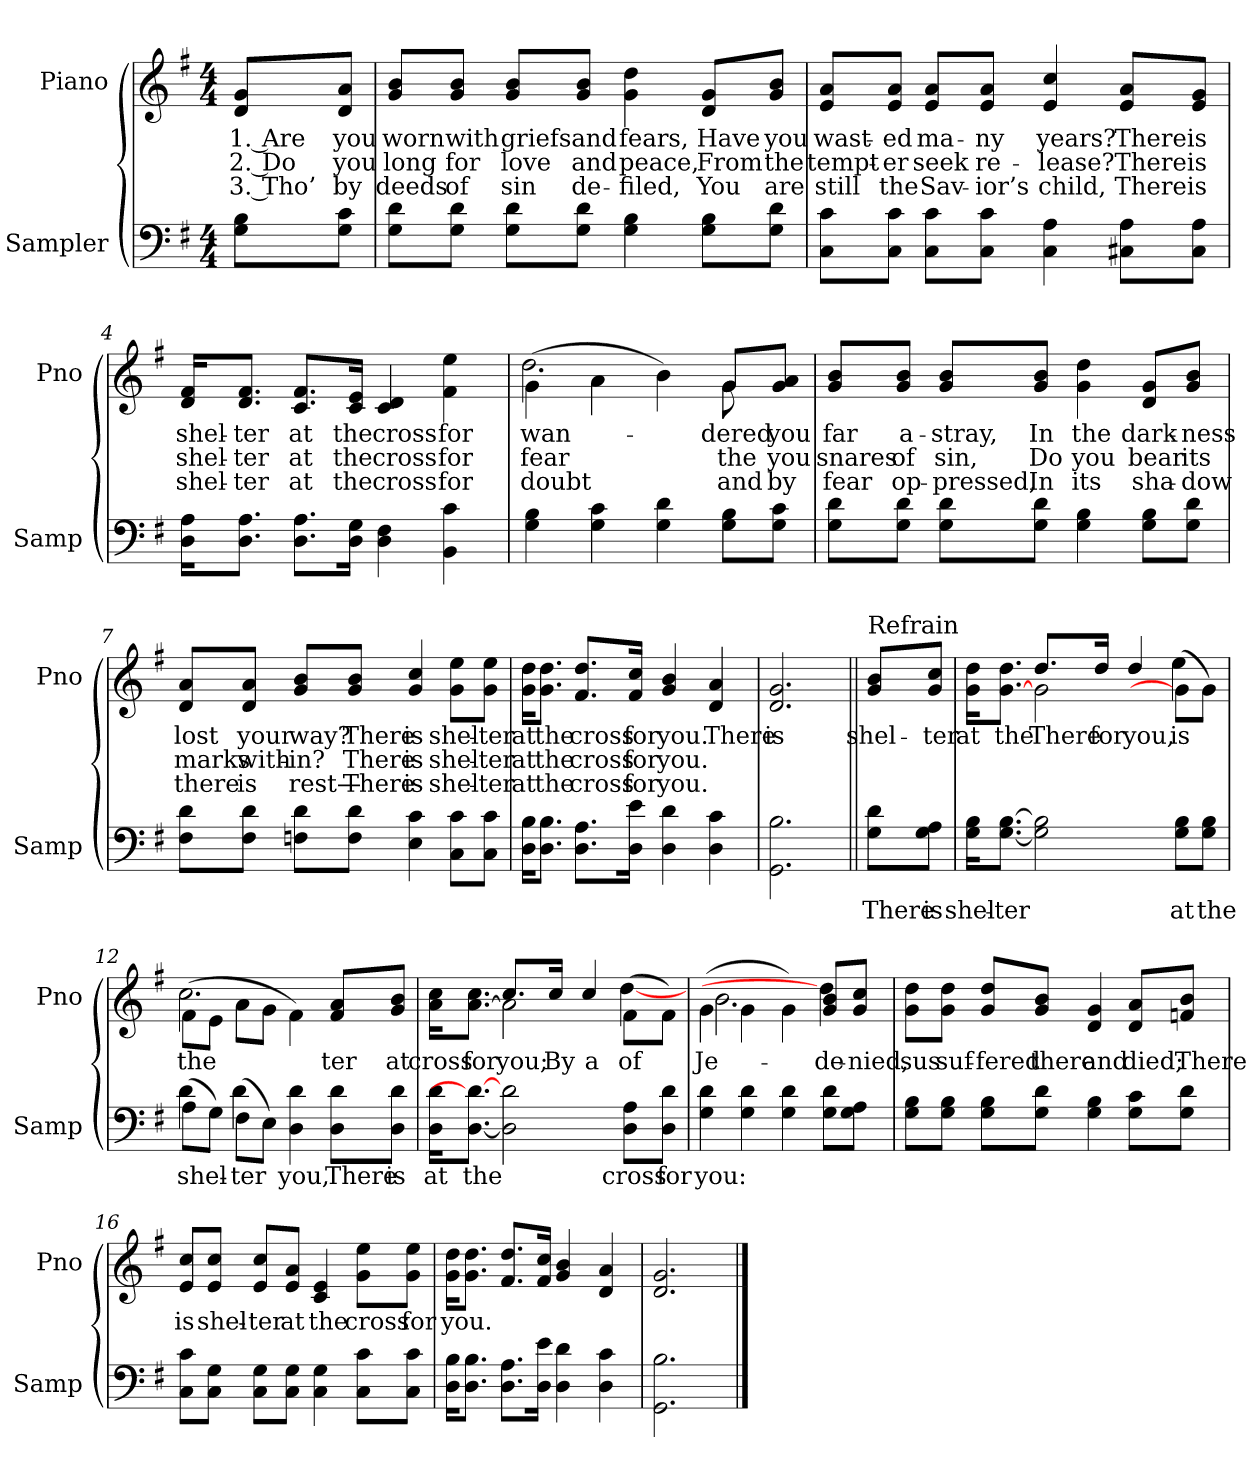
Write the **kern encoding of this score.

**kern	**text	**kern	**text	**text	**text
*part2	*part2	*part1	*part1	*part1	*part1
*staff2	*staff2	*staff1	*staff1	*staff1	*staff1
*I"Sampler	*	*I"Piano	*	*	*
*I'Samp	*	*I'Pno	*	*	*
*clefF4	*	*clefG2	*	*	*
*k[f#]	*	*k[f#]	*	*	*
*G:	*	*G:	*	*	*
*M4/4	*	*M4/4	*	*	*
=1	=1	=1	=1	=1	=1
8G\ 8B\L	.	8d/ 8g/L	1. Are	2. Do	3. Tho’
8G\ 8c\J	.	8d/ 8a/J	you	you	by
=2	=2	=2	=2	=2	=2
8G\ 8d\L	.	8g/ 8b/L	worn	long	deeds
8G\ 8d\J	.	8g/ 8b/J	with	for	of
8G\ 8d\L	.	8g/ 8b/L	griefs	love	sin
8G\ 8d\J	.	8g/ 8b/J	and	and	de-
4G 4B	.	4g 4dd	fears,	peace,	-filed,
8G\ 8B\L	.	8d/ 8g/L	Have	From	You
8G\ 8d\J	.	8g/ 8b/J	you	the	are
=3	=3	=3	=3	=3	=3
8C\ 8c\L	.	8e/ 8a/L	wast-	tempt-	still
8C\ 8c\J	.	8e/ 8a/J	-ed	-er	the
8C\ 8c\L	.	8e/ 8a/L	ma-	seek	Sav-
8C\ 8c\J	.	8e/ 8a/J	-ny	re-	-ior’s
4C 4A	.	4e 4cc	years?	-lease?	child,
8C#X\ 8A\L	.	8e/ 8a/L	There	There	There
8C#\ 8A\J	.	8e/ 8g/J	is	is	is
=4	=4	=4	=4	=4	=4
16D\ 16A\KL	.	16d/ 16f#/KL	shel-	shel-	shel-
8.D\ 8.A\J	.	8.d/ 8.f#/J	-ter	-ter	-ter
8.D\ 8.A\L	.	8.c/ 8.f#/L	at	at	at
16D\ 16G\Jk	.	16c/ 16e/Jk	the	the	the
4D 4F#	.	4c 4d	cross	cross	cross
4BB 4c	.	4f# 4ee	for	for	for
=5	=5	=5	=5	=5	=5
*	*	*^	*	*	*
4G 4B	.	(4g\	2.dd	wan-	fear	doubt
4G 4c	.	4a\	.	.	.	.
4G 4d	.	4b\)	.	.	.	.
8G\ 8B\L	.	8g/L	8g	-dered	the	and
8G\ 8c\J	.	8g/ 8a/J	8ryy	you	you	by
*	*	*v	*v	*	*	*
=6	=6	=6	=6	=6	=6
8G\ 8d\L	.	8g/ 8b/L	far	snares	fear
8G\ 8d\J	.	8g/ 8b/J	a-	of	op-
8G\ 8d\L	.	8g/ 8b/L	-stray,	sin,	-pressed,
8G\ 8d\J	.	8g/ 8b/J	In	Do	In
4G 4B	.	4g 4dd	the	you	its
8G\ 8B\L	.	8d/ 8g/L	dark-	bear	sha-
8G\ 8d\J	.	8g/ 8b/J	-ness	its	-dow
=7	=7	=7	=7	=7	=7
8F#\ 8d\L	.	8d/ 8a/L	lost	marks	there
8F#\ 8d\J	.	8d/ 8a/J	your	with-	is
8Fn\ 8d\L	.	8g/ 8b/L	way?	-in?	rest—
8F\ 8d\J	.	8g/ 8b/J	There	There	There
4E 4c	.	4g 4cc	is	is	is
8C\ 8c\L	.	8g\ 8ee\L	shel-	shel-	shel-
8C\ 8c\J	.	8g\ 8ee\J	-ter	-ter	-ter
=8	=8	=8	=8	=8	=8
16D\ 16B\KL	.	16g\ 16dd\KL	at	at	at
8.D\ 8.B\J	.	8.g\ 8.dd\J	the	the	the
8.D\ 8.A\L	.	8.f#/ 8.dd/L	cross	cross	cross
16D\ 16e\Jk	.	16f#/ 16cc/Jk	for	for	for
4D 4d	.	4g 4b	you.	you.	you.
4D 4c	.	4d 4a	There	.	.
=9	=9	=9	=9	=9	=9
2.GG 2.B	.	2.d 2.g	is	.	.
=10||	=10||	=10||	=10||	=10||	=10||
!	!	!LO:TX:t=Refrain	!	!	!
8G\ 8d\L	There	8g/ 8b/L	shel-	.	.
8G\ 8A\J	is	8g/ 8cc/J	-ter	.	.
=11	=11	=11	=11	=11	=11
*	*	*^	*	*	*
16G\ 16B\KL	shel-	16g\ 16dd\KL	4ryy	at	.	.
[8.G\ [8.B\J	-ter	[8.g\ 8.dd\J	.	the	.	.
2G] 2B]	.	8.dd/L	2g	There	.	.
.	.	16dd/Jk	.	for	.	.
.	.	4dd/	.	you,	.	.
8G\ 8B\L	at	(8g\L]	4ee	is	.	.
8G\ 8B\J	the	8g\J)	.	.	.	.
=12	=12	=12	=12	=12	=12	=12
*^	*	*	*	*	*	*
(8A\L	4d	shel-	(8f#\L	2.cc	the	.	.
8G\J)	.	.	8e\J	.	.	.	.
(8F#\L	4d	-ter	8a\L	.	.	.	.
8E\J)	.	.	8g\J	.	.	.	.
4D 4d	2ryy	you,	4f#\)	.	.	.	.
8D\ 8d\L	.	There	8f#/ 8a/L	4ryy	-ter	.	.
8D\ 8d\J	.	is	8g/ 8b/J	.	at	.	.
*v	*v	*	*	*	*	*	*
=13	=13	=13	=13	=13	=13	=13
16D\ 16d\KL	at	16a\ 16cc\KL	4ryy	cross	.	.
[8.D\ 8.d_\J	the	[8.a\ 8.cc\J	.	for	.	.
2D] 2d	.	8.cc/L	2a]	you;	.	.
.	.	16cc/Jk	.	By	.	.
.	.	4cc/	.	a	.	.
8D\ 8A\L	cross	(8f#\L	[4dd	of	.	.
8D\ 8d\J	for	8f#\J)	.	.	.	.
=14	=14	=14	=14	=14	=14	=14
4G 4d	you:	(4g\	2.b	Je-	.	.
4G 4d	.	4g\	.	.	.	.
4G 4d	.	4g\)	.	.	.	.
8G\ 8d\L	.	8g/ 8b/L	4dd]	de-	.	.
8G\ 8A\J	.	8g/ 8cc/J	.	-nied,	.	.
*	*	*v	*v	*	*	*
=15	=15	=15	=15	=15	=15
8G\ 8B\L	.	8g\ 8dd\L	-sus	.	.
8G\ 8B\J	.	8g\ 8dd\J	suf-	.	.
8G\ 8B\L	.	8g/ 8dd/L	-fered	.	.
8G\ 8d\J	.	8g/ 8b/J	there	.	.
4G 4B	.	4d 4g	and	.	.
8G\ 8c\L	.	8d/ 8a/L	died;	.	.
8G\ 8d\J	.	8fn/ 8b/J	There	.	.
=16	=16	=16	=16	=16	=16
8C\ 8c\L	.	8e/ 8cc/L	is	.	.
8C\ 8G\J	.	8e/ 8cc/J	shel-	.	.
8C\ 8G\L	.	8e/ 8cc/L	-ter	.	.
8C\ 8G\J	.	8e/ 8a/J	at	.	.
4C 4G	.	4c 4e	the	.	.
8C\ 8c\L	.	8g\ 8ee\L	cross	.	.
8C\ 8c\J	.	8g\ 8ee\J	for	.	.
=17	=17	=17	=17	=17	=17
16D\ 16B\KL	.	16g\ 16dd\KL	you.	.	.
8.D\ 8.B\J	.	8.g\ 8.dd\J	.	.	.
8.D\ 8.A\L	.	8.f#/ 8.dd/L	.	.	.
16D\ 16e\Jk	.	16f#/ 16cc/Jk	.	.	.
4D 4d	.	4g 4b	.	.	.
4D 4c	.	4d 4a	.	.	.
=18	=18	=18	=18	=18	=18
2.GG 2.B	.	2.d 2.g	.	.	.
==	==	==	==	==	==
*-	*-	*-	*-	*-	*-
